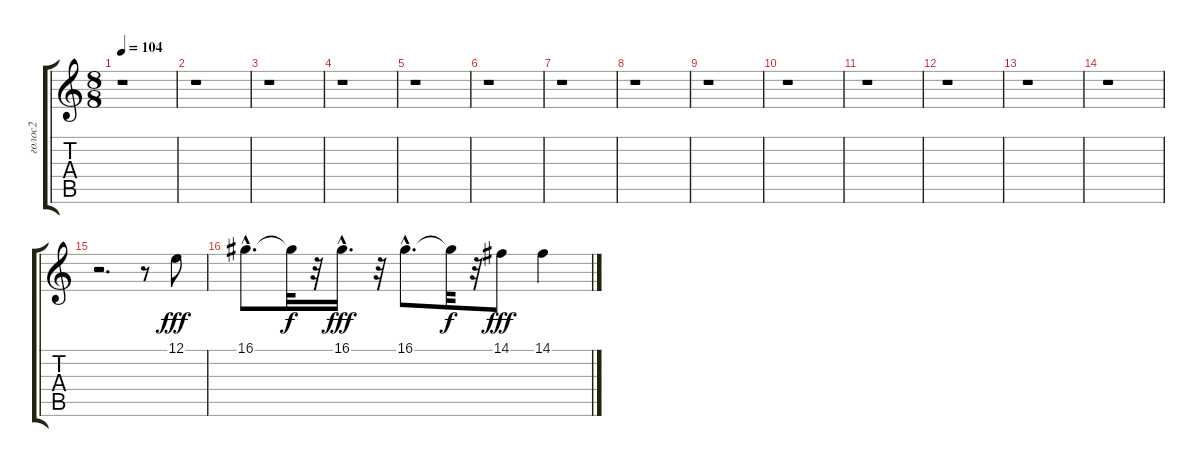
\track ("голос2" "голос2") {instrument synthvoice}
\staff {score tabs}
\tuning (E4 B3 G3 D3 A2 E2) {hide}
\ts (8 8)
\tempo 104
\clef g2
\ks c
r.1{dy fff} |
r.1 |
r.1 |
r.1 |
r.1 |
r.1 |
r.1 |
r.1 |
r.1 |
r.1 |
r.1 |
r.1 |
r.1 |
r.1 |
r.2{d} r.8 12.1.8 |
16.1{hac}.8{d} 16.1{t}.32{dy f} r.32 16.1{hac}.16{d dy fff} r.32 16.1{hac}.8{d} 16.1{t}.32{dy f} r.32 14.1.8{dy fff} 14.1.4
